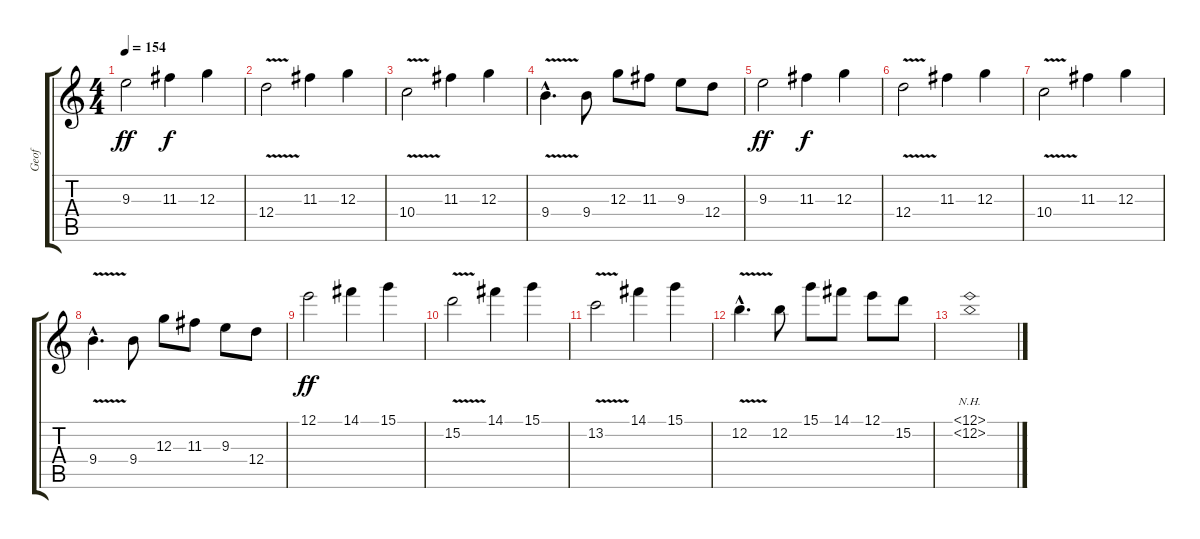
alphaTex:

\track ("Geof" "Geof") {instrument distortionguitar}
\staff {score tabs}
\tuning (E4 B3 G3 D3 A2 E2) {hide}
\ts (4 4)
\tempo 154
\clef g2
\ks c
9.3.2{dy ff} 11.3.4{dy f} 12.3.4 |
12.4{v}.2 11.3.4 12.3.4 |
10.4{v}.2 11.3.4 12.3.4 |
9.4{v hac}.4{d} 9.4.8 12.3.8 11.3.8 9.3.8 12.4.8 |
9.3.2{dy ff} 11.3.4{dy f} 12.3.4 |
12.4{v}.2 11.3.4 12.3.4 |
10.4{v}.2 11.3.4 12.3.4 |
9.4{v hac}.4{d} 9.4.8 12.3.8 11.3.8 9.3.8 12.4.8 |
12.1.2{dy ff} 14.1.4 15.1.4 |
15.2{v}.2 14.1.4 15.1.4 |
13.2{v}.2 14.1.4 15.1.4 |
12.2{v hac}.4{d} 12.2.8 15.1.8 14.1.8 12.1.8 15.2.8 |
(12.1{nh} 12.2{nh}).1
